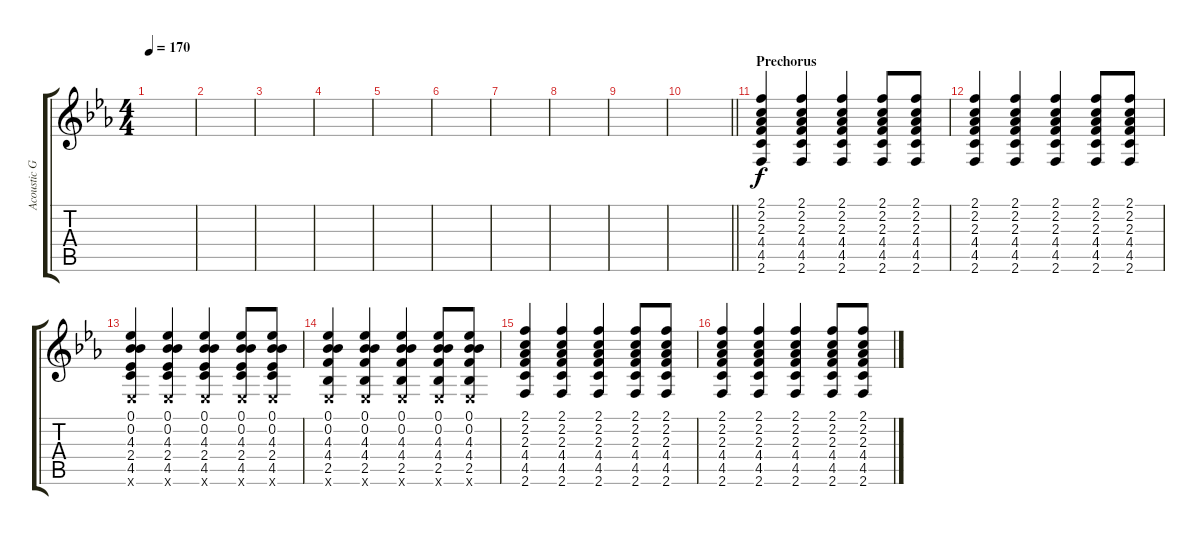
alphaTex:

\track ("Acoustic Guitar" "Acoustic G") {instrument acousticguitarsteel}
\staff {score tabs}
\tuning (Eb4 Bb3 Gb3 Db3 Ab2 Eb2) {hide}
\ts (4 4)
\tempo 170
\clef g2
\ks eb
|
|
|
|
|
|
|
|
|
\barLineRight lightlight
|
\section ("" "Prechorus")
(2.1 2.2 2.3 4.4 4.5 2.6).4 (2.1 2.2 2.3 4.4 4.5 2.6).4 (2.1 2.2 2.3 4.4 4.5 2.6).4 (2.1 2.2 2.3 4.4 4.5 2.6).8 (2.1 2.2 2.3 4.4 4.5 2.6).8 |
(2.1 2.2 2.3 4.4 4.5 2.6).4 (2.1 2.2 2.3 4.4 4.5 2.6).4 (2.1 2.2 2.3 4.4 4.5 2.6).4 (2.1 2.2 2.3 4.4 4.5 2.6).8 (2.1 2.2 2.3 4.4 4.5 2.6).8 |
(0.1 0.2 4.3 2.4 4.5 0.6{x}).4 (0.1 0.2 4.3 2.4 4.5 0.6{x}).4 (0.1 0.2 4.3 2.4 4.5 0.6{x}).4 (0.1 0.2 4.3 2.4 4.5 0.6{x}).8 (0.1 0.2 4.3 2.4 4.5 0.6{x}).8 |
(0.1 0.2 4.3 4.4 2.5 0.6{x}).4 (0.1 0.2 4.3 4.4 2.5 0.6{x}).4 (0.1 0.2 4.3 4.4 2.5 0.6{x}).4 (0.1 0.2 4.3 4.4 2.5 0.6{x}).8 (0.1 0.2 4.3 4.4 2.5 0.6{x}).8 |
(2.1 2.2 2.3 4.4 4.5 2.6).4 (2.1 2.2 2.3 4.4 4.5 2.6).4 (2.1 2.2 2.3 4.4 4.5 2.6).4 (2.1 2.2 2.3 4.4 4.5 2.6).8 (2.1 2.2 2.3 4.4 4.5 2.6).8 |
(2.1 2.2 2.3 4.4 4.5 2.6).4 (2.1 2.2 2.3 4.4 4.5 2.6).4 (2.1 2.2 2.3 4.4 4.5 2.6).4 (2.1 2.2 2.3 4.4 4.5 2.6).8 (2.1 2.2 2.3 4.4 4.5 2.6).8
